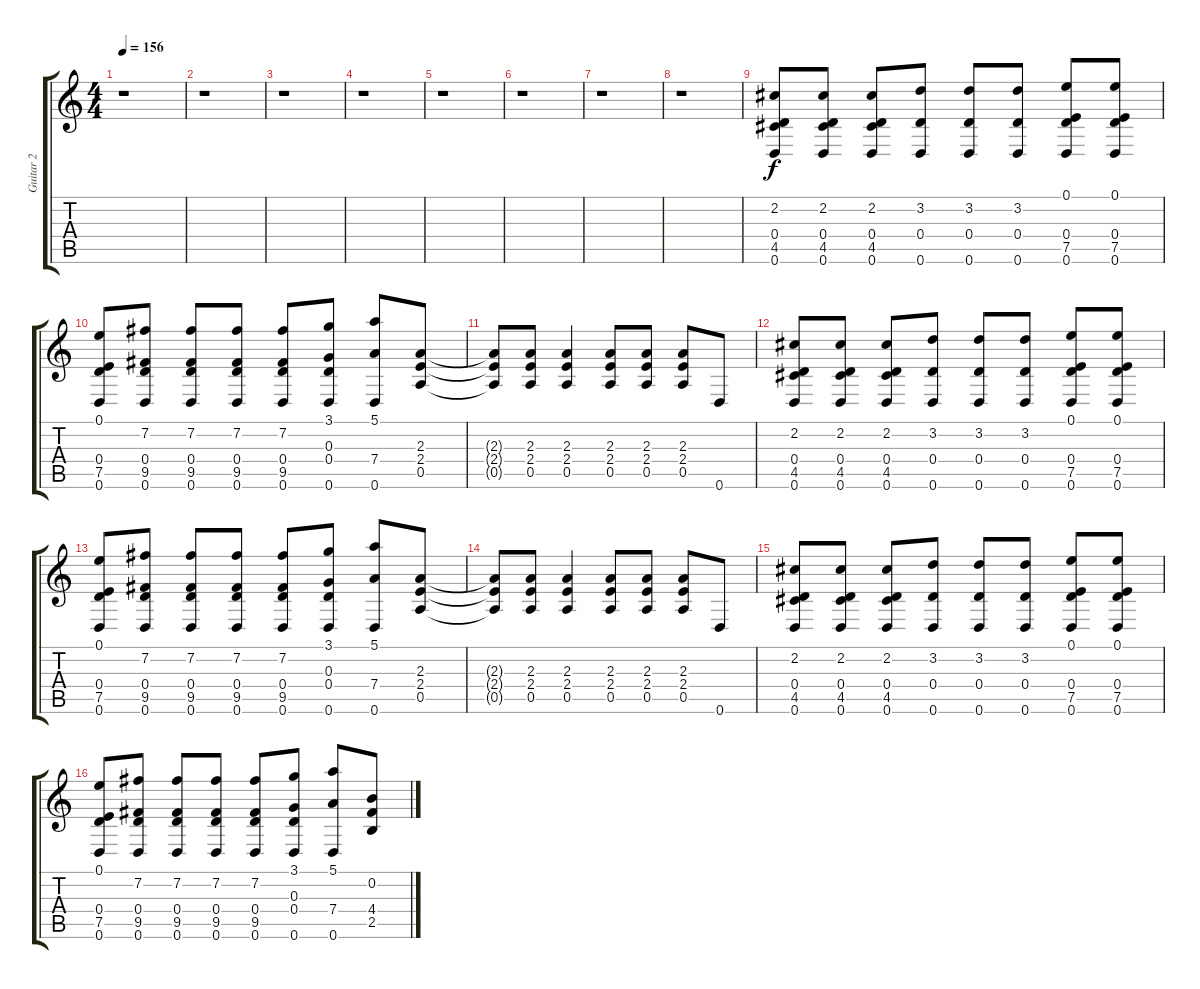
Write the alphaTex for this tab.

\track ("Guitar 2" "Guitar 2") {instrument distortionguitar}
\staff {score tabs}
\tuning (E4 B3 G3 D3 A2 D2) {hide}
\ts (4 4)
\tempo 156
\clef g2
\ks c
r.1{dy f} |
r.1 |
r.1 |
r.1 |
r.1 |
r.1 |
r.1 |
r.1 |
(2.2 0.4 4.5 0.6).8 (2.2 0.4 4.5 0.6).8 (2.2 0.4 4.5 0.6).8 (3.2 0.4 0.6).8 (3.2 0.4 0.6).8 (3.2 0.4 0.6).8 (0.1 0.4 7.5 0.6).8 (0.1 0.4 7.5 0.6).8 |
(0.1 0.4 7.5 0.6).8 (7.2 0.4 9.5 0.6).8 (7.2 0.4 9.5 0.6).8 (7.2 0.4 9.5 0.6).8 (7.2 0.4 9.5 0.6).8 (3.1 0.3 0.4 0.6).8 (5.1 7.4 0.6).8 (2.3 2.4 0.5).8 |
(2.3{t} 2.4{t} 0.5{t}).8 (2.3 2.4 0.5).8 (2.3 2.4 0.5).4 (2.3 2.4 0.5).8 (2.3 2.4 0.5).8 (2.3 2.4 0.5).8 0.6.8 |
(2.2 0.4 4.5 0.6).8 (2.2 0.4 4.5 0.6).8 (2.2 0.4 4.5 0.6).8 (3.2 0.4 0.6).8 (3.2 0.4 0.6).8 (3.2 0.4 0.6).8 (0.1 0.4 7.5 0.6).8 (0.1 0.4 7.5 0.6).8 |
(0.1 0.4 7.5 0.6).8 (7.2 0.4 9.5 0.6).8 (7.2 0.4 9.5 0.6).8 (7.2 0.4 9.5 0.6).8 (7.2 0.4 9.5 0.6).8 (3.1 0.3 0.4 0.6).8 (5.1 7.4 0.6).8 (2.3 2.4 0.5).8 |
(2.3{t} 2.4{t} 0.5{t}).8 (2.3 2.4 0.5).8 (2.3 2.4 0.5).4 (2.3 2.4 0.5).8 (2.3 2.4 0.5).8 (2.3 2.4 0.5).8 0.6.8 |
(2.2 0.4 4.5 0.6).8 (2.2 0.4 4.5 0.6).8 (2.2 0.4 4.5 0.6).8 (3.2 0.4 0.6).8 (3.2 0.4 0.6).8 (3.2 0.4 0.6).8 (0.1 0.4 7.5 0.6).8 (0.1 0.4 7.5 0.6).8 |
(0.1 0.4 7.5 0.6).8 (7.2 0.4 9.5 0.6).8 (7.2 0.4 9.5 0.6).8 (7.2 0.4 9.5 0.6).8 (7.2 0.4 9.5 0.6).8 (3.1 0.3 0.4 0.6).8 (5.1 7.4 0.6).8 (0.2 4.4 2.5).8
